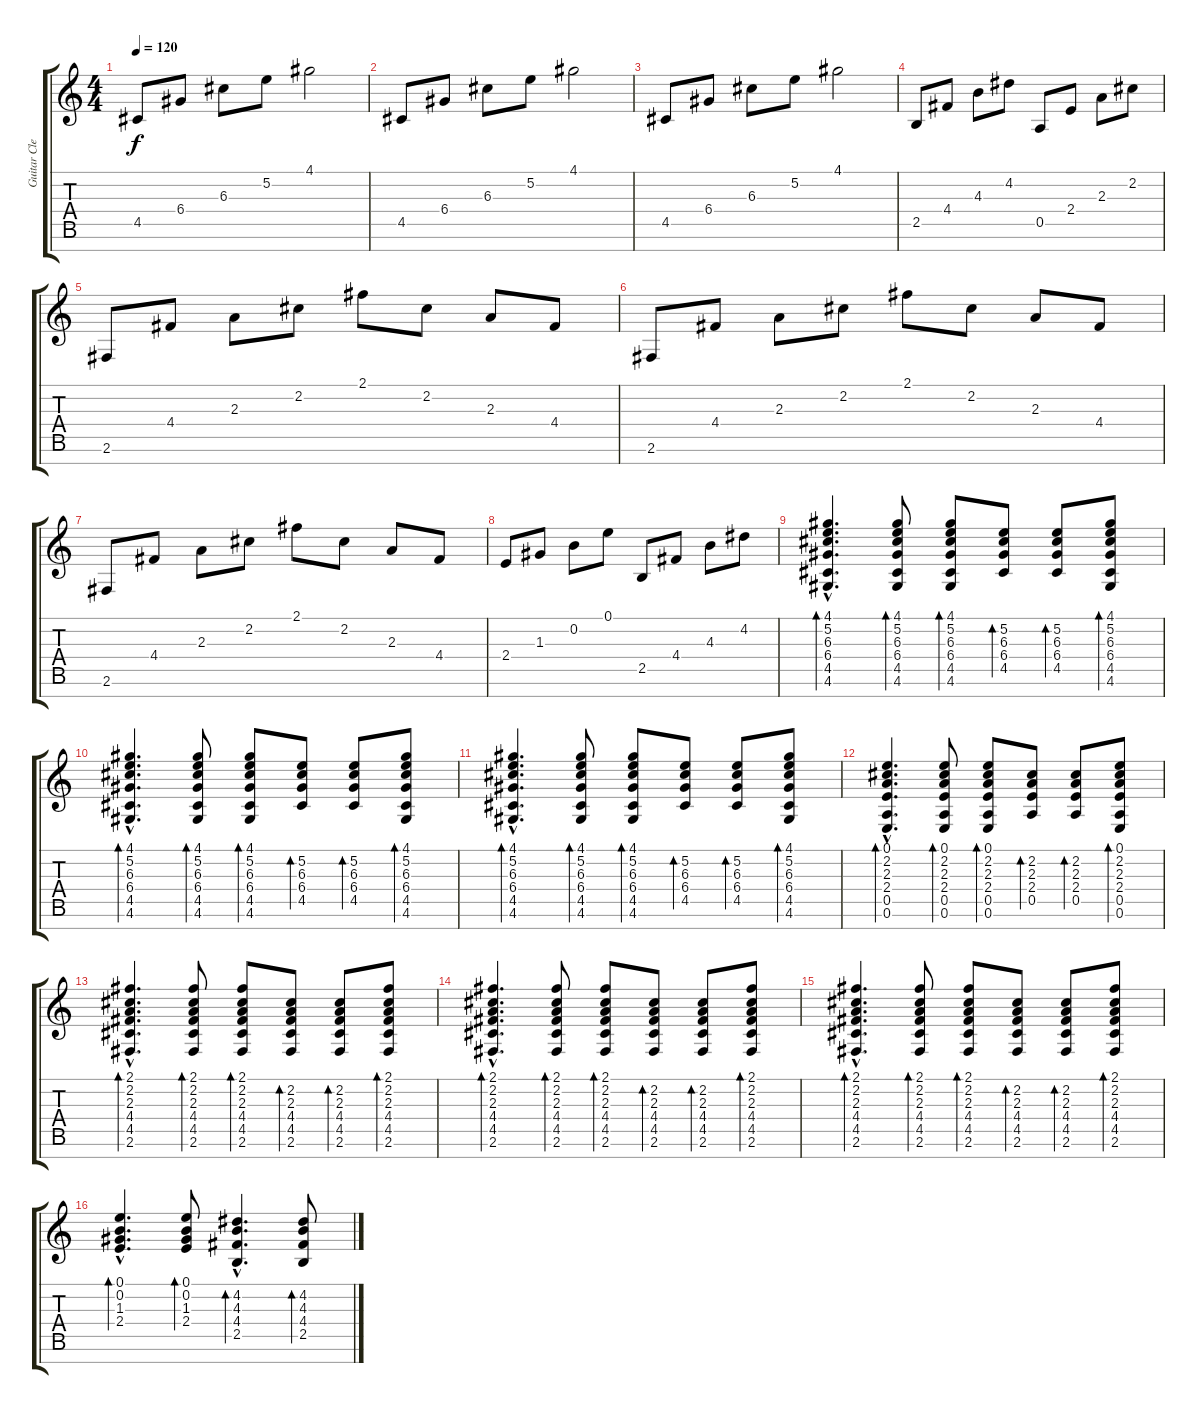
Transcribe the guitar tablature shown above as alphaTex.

\track ("Guitar Clean" "Guitar Cle") {instrument electricguitarclean}
\staff {score tabs}
\tuning (E4 B3 G3 D3 A2 E2 B1) {hide}
\ts (4 4)
\tempo 120
\clef g2
\ks c
4.5.8{dy f} 6.4.8 6.3.8 5.2.8 4.1.2 |
4.5.8 6.4.8 6.3.8 5.2.8 4.1.2 |
4.5.8 6.4.8 6.3.8 5.2.8 4.1.2 |
2.5.8 4.4.8 4.3.8 4.2.8 0.5.8 2.4.8 2.3.8 2.2.8 |
2.6.8 4.4.8 2.3.8 2.2.8 2.1.8 2.2.8 2.3.8 4.4.8 |
2.6.8 4.4.8 2.3.8 2.2.8 2.1.8 2.2.8 2.3.8 4.4.8 |
2.6.8 4.4.8 2.3.8 2.2.8 2.1.8 2.2.8 2.3.8 4.4.8 |
2.4.8 1.3.8 0.2.8 0.1.8 2.5.8 4.4.8 4.3.8 4.2.8 |
(4.1{hac} 5.2{hac} 6.3{hac} 6.4{hac} 4.5{hac} 4.6{hac}).4{d bd 60} (4.1 5.2 6.3 6.4 4.5 4.6).8{bd 60} (4.1 5.2 6.3 6.4 4.5 4.6).8{bd 60} (5.2 6.3 6.4 4.5).8{bd 60} (5.2 6.3 6.4 4.5).8{bd 60} (4.1 5.2 6.3 6.4 4.5 4.6).8{bd 60} |
(4.1{hac} 5.2{hac} 6.3{hac} 6.4{hac} 4.5{hac} 4.6{hac}).4{d bd 60} (4.1 5.2 6.3 6.4 4.5 4.6).8{bd 60} (4.1 5.2 6.3 6.4 4.5 4.6).8{bd 60} (5.2 6.3 6.4 4.5).8{bd 60} (5.2 6.3 6.4 4.5).8{bd 60} (4.1 5.2 6.3 6.4 4.5 4.6).8{bd 60} |
(4.1{hac} 5.2{hac} 6.3{hac} 6.4{hac} 4.5{hac} 4.6{hac}).4{d bd 60} (4.1 5.2 6.3 6.4 4.5 4.6).8{bd 60} (4.1 5.2 6.3 6.4 4.5 4.6).8{bd 60} (5.2 6.3 6.4 4.5).8{bd 60} (5.2 6.3 6.4 4.5).8{bd 60} (4.1 5.2 6.3 6.4 4.5 4.6).8{bd 60} |
(0.1{hac} 2.2{hac} 2.3{hac} 2.4{hac} 0.5{hac} 0.6{hac}).4{d bd 60} (0.1 2.2 2.3 2.4 0.5 0.6).8{bd 60} (0.1 2.2 2.3 2.4 0.5 0.6).8{bd 60} (2.2 2.3 2.4 0.5).8{bd 60} (2.2 2.3 2.4 0.5).8{bd 60} (0.1 2.2 2.3 2.4 0.5 0.6).8{bd 60} |
(2.1{hac} 2.2{hac} 2.3{hac} 4.4{hac} 4.5{hac} 2.6{hac}).4{d bd 60} (2.1 2.2 2.3 4.4 4.5 2.6).8{bd 60} (2.1 2.2 2.3 4.4 4.5 2.6).8{bd 60} (2.2 2.3 4.4 4.5 2.6).8{bd 60} (2.2 2.3 4.4 4.5 2.6).8{bd 60} (2.1 2.2 2.3 4.4 4.5 2.6).8{bd 60} |
(2.1{hac} 2.2{hac} 2.3{hac} 4.4{hac} 4.5{hac} 2.6{hac}).4{d bd 60} (2.1 2.2 2.3 4.4 4.5 2.6).8{bd 60} (2.1 2.2 2.3 4.4 4.5 2.6).8{bd 60} (2.2 2.3 4.4 4.5 2.6).8{bd 60} (2.2 2.3 4.4 4.5 2.6).8{bd 60} (2.1 2.2 2.3 4.4 4.5 2.6).8{bd 60} |
(2.1{hac} 2.2{hac} 2.3{hac} 4.4{hac} 4.5{hac} 2.6{hac}).4{d bd 60} (2.1 2.2 2.3 4.4 4.5 2.6).8{bd 60} (2.1 2.2 2.3 4.4 4.5 2.6).8{bd 60} (2.2 2.3 4.4 4.5 2.6).8{bd 60} (2.2 2.3 4.4 4.5 2.6).8{bd 60} (2.1 2.2 2.3 4.4 4.5 2.6).8{bd 60} |
(0.1{hac} 0.2{hac} 1.3{hac} 2.4{hac}).4{d bd 60} (0.1 0.2 1.3 2.4).8{bd 60} (4.2{hac} 4.3{hac} 4.4{hac} 2.5{hac}).4{d bd 60} (4.2 4.3 4.4 2.5).8{bd 60}
